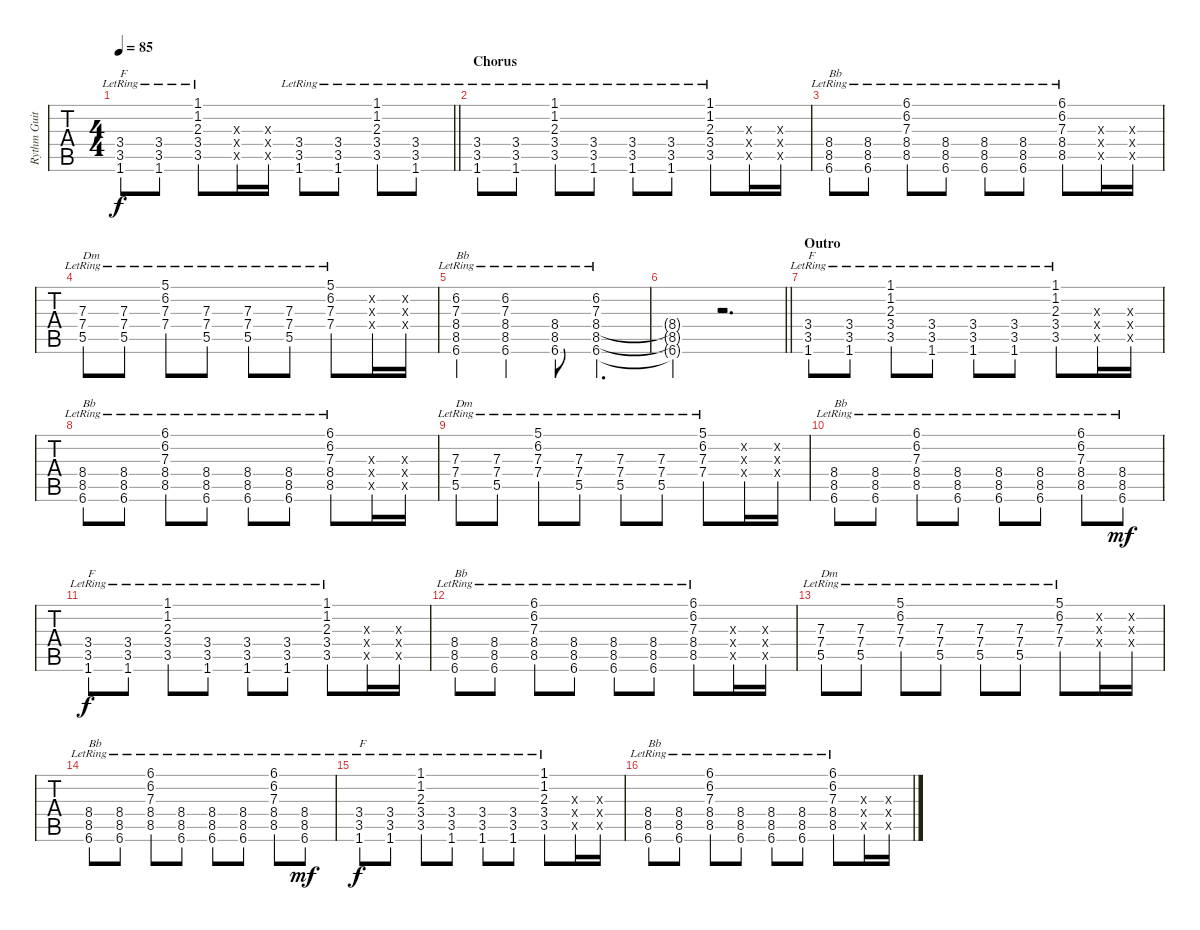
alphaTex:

\track ("Rythm Guitar" "Rythm Guit") {instrument acousticguitarsteel}
\staff {tabs}
\tuning (E4 B3 G3 D3 A2 E2) {hide}
\ts (4 4)
\tempo 85
\clef g2
\barLineRight lightlight
\ks f
(3.4{lr} 3.5{lr} 1.6{lr}).8{txt "F" dy f} (3.4{lr} 3.5{lr} 1.6{lr}).8 (1.1{lr} 1.2{lr} 2.3{lr} 3.4{lr} 3.5{lr}).8 (2.3{x} 3.4{x} 3.5{x}).16 (2.3{x} 3.4{x} 3.5{x}).16 (3.4{lr} 3.5{lr} 1.6{lr}).8 (3.4{lr} 3.5{lr} 1.6{lr}).8 (1.1{lr} 1.2{lr} 2.3{lr} 3.4{lr} 3.5{lr}).8 (3.4{lr} 3.5{lr} 1.6{lr}).8 |
\section ("" "Chorus")
(3.4{lr} 3.5{lr} 1.6{lr}).8 (3.4{lr} 3.5{lr} 1.6{lr}).8 (1.1{lr} 1.2{lr} 2.3{lr} 3.4{lr} 3.5{lr}).8 (3.4{lr} 3.5{lr} 1.6{lr}).8 (3.4{lr} 3.5{lr} 1.6{lr}).8 (3.4{lr} 3.5{lr} 1.6{lr}).8 (1.1{lr} 1.2{lr} 2.3{lr} 3.4{lr} 3.5{lr}).8 (2.3{x} 3.4{x} 3.5{x}).16 (2.3{x} 3.4{x} 3.5{x}).16 |
(8.4{lr} 8.5{lr} 6.6{lr}).8{txt "Bb"} (8.4{lr} 8.5{lr} 6.6{lr}).8 (6.1{lr} 6.2{lr} 7.3{lr} 8.4{lr} 8.5{lr}).8 (8.4{lr} 8.5{lr} 6.6{lr}).8 (8.4{lr} 8.5{lr} 6.6{lr}).8 (8.4{lr} 8.5{lr} 6.6{lr}).8 (6.1{lr} 6.2{lr} 7.3{lr} 8.4{lr} 8.5{lr}).8 (7.3{x} 8.4{x} 8.5{x}).16 (7.3{x} 8.4{x} 8.5{x}).16 |
(7.3{lr} 7.4{lr} 5.5{lr}).8{txt "Dm"} (7.3{lr} 7.4{lr} 5.5{lr}).8 (5.1{lr} 6.2{lr} 7.3{lr} 7.4{lr}).8 (7.3{lr} 7.4{lr} 5.5{lr}).8 (7.3{lr} 7.4{lr} 5.5{lr}).8 (7.3{lr} 7.4{lr} 5.5{lr}).8 (5.1{lr} 6.2{lr} 7.3{lr} 7.4{lr}).8 (6.2{x} 7.3{x} 7.4{x}).16 (6.2{x} 7.3{x} 7.4{x}).16 |
(6.2{lr} 7.3{lr} 8.4{lr} 8.5{lr} 6.6{lr}).4{txt "Bb"} (6.2{lr} 7.3{lr} 8.4{lr} 8.5{lr} 6.6{lr}).4 (8.4{lr} 8.5{lr} 6.6{lr}).8 (6.2{lr} 7.3{lr} 8.4{lr} 8.5{lr} 6.6{lr}).4{d} |
\barLineRight lightlight
(8.4{t} 8.5{t} 6.6{t}).4 r.2{d} |
\section ("" "Outro")
(3.4{lr} 3.5{lr} 1.6{lr}).8{txt "F"} (3.4{lr} 3.5{lr} 1.6{lr}).8 (1.1{lr} 1.2{lr} 2.3{lr} 3.4{lr} 3.5{lr}).8 (3.4{lr} 3.5{lr} 1.6{lr}).8 (3.4{lr} 3.5{lr} 1.6{lr}).8 (3.4{lr} 3.5{lr} 1.6{lr}).8 (1.1{lr} 1.2{lr} 2.3{lr} 3.4{lr} 3.5{lr}).8 (2.3{x} 3.4{x} 3.5{x}).16 (2.3{x} 3.4{x} 3.5{x}).16 |
(8.4{lr} 8.5{lr} 6.6{lr}).8{txt "Bb"} (8.4{lr} 8.5{lr} 6.6{lr}).8 (6.1{lr} 6.2{lr} 7.3{lr} 8.4{lr} 8.5{lr}).8 (8.4{lr} 8.5{lr} 6.6{lr}).8 (8.4{lr} 8.5{lr} 6.6{lr}).8 (8.4{lr} 8.5{lr} 6.6{lr}).8 (6.1{lr} 6.2{lr} 7.3{lr} 8.4{lr} 8.5{lr}).8 (7.3{x} 8.4{x} 8.5{x}).16 (7.3{x} 8.4{x} 8.5{x}).16 |
(7.3{lr} 7.4{lr} 5.5{lr}).8{txt "Dm"} (7.3{lr} 7.4{lr} 5.5{lr}).8 (5.1{lr} 6.2{lr} 7.3{lr} 7.4{lr}).8 (7.3{lr} 7.4{lr} 5.5{lr}).8 (7.3{lr} 7.4{lr} 5.5{lr}).8 (7.3{lr} 7.4{lr} 5.5{lr}).8 (5.1{lr} 6.2{lr} 7.3{lr} 7.4{lr}).8 (6.2{x} 7.3{x} 7.4{x}).16 (6.2{x} 7.3{x} 7.4{x}).16 |
(8.4{lr} 8.5{lr} 6.6{lr}).8{txt "Bb"} (8.4{lr} 8.5{lr} 6.6{lr}).8 (6.1{lr} 6.2{lr} 7.3{lr} 8.4{lr} 8.5{lr}).8 (8.4{lr} 8.5{lr} 6.6{lr}).8 (8.4{lr} 8.5{lr} 6.6{lr}).8 (8.4{lr} 8.5{lr} 6.6{lr}).8 (6.1{lr} 6.2{lr} 7.3{lr} 8.4{lr} 8.5{lr}).8 (8.4{lr} 8.5{lr} 6.6{lr}).8{dy mf} |
(3.4{lr} 3.5{lr} 1.6{lr}).8{txt "F" dy f} (3.4{lr} 3.5{lr} 1.6{lr}).8 (1.1{lr} 1.2{lr} 2.3{lr} 3.4{lr} 3.5{lr}).8 (3.4{lr} 3.5{lr} 1.6{lr}).8 (3.4{lr} 3.5{lr} 1.6{lr}).8 (3.4{lr} 3.5{lr} 1.6{lr}).8 (1.1{lr} 1.2{lr} 2.3{lr} 3.4{lr} 3.5{lr}).8 (2.3{x} 3.4{x} 3.5{x}).16 (2.3{x} 3.4{x} 3.5{x}).16 |
(8.4{lr} 8.5{lr} 6.6{lr}).8{txt "Bb"} (8.4{lr} 8.5{lr} 6.6{lr}).8 (6.1{lr} 6.2{lr} 7.3{lr} 8.4{lr} 8.5{lr}).8 (8.4{lr} 8.5{lr} 6.6{lr}).8 (8.4{lr} 8.5{lr} 6.6{lr}).8 (8.4{lr} 8.5{lr} 6.6{lr}).8 (6.1{lr} 6.2{lr} 7.3{lr} 8.4{lr} 8.5{lr}).8 (7.3{x} 8.4{x} 8.5{x}).16 (7.3{x} 8.4{x} 8.5{x}).16 |
(7.3{lr} 7.4{lr} 5.5{lr}).8{txt "Dm"} (7.3{lr} 7.4{lr} 5.5{lr}).8 (5.1{lr} 6.2{lr} 7.3{lr} 7.4{lr}).8 (7.3{lr} 7.4{lr} 5.5{lr}).8 (7.3{lr} 7.4{lr} 5.5{lr}).8 (7.3{lr} 7.4{lr} 5.5{lr}).8 (5.1{lr} 6.2{lr} 7.3{lr} 7.4{lr}).8 (6.2{x} 7.3{x} 7.4{x}).16 (6.2{x} 7.3{x} 7.4{x}).16 |
(8.4{lr} 8.5{lr} 6.6{lr}).8{txt "Bb"} (8.4{lr} 8.5{lr} 6.6{lr}).8 (6.1{lr} 6.2{lr} 7.3{lr} 8.4{lr} 8.5{lr}).8 (8.4{lr} 8.5{lr} 6.6{lr}).8 (8.4{lr} 8.5{lr} 6.6{lr}).8 (8.4{lr} 8.5{lr} 6.6{lr}).8 (6.1{lr} 6.2{lr} 7.3{lr} 8.4{lr} 8.5{lr}).8 (8.4{lr} 8.5{lr} 6.6{lr}).8{dy mf} |
(3.4{lr} 3.5{lr} 1.6{lr}).8{txt "F" dy f} (3.4{lr} 3.5{lr} 1.6{lr}).8 (1.1{lr} 1.2{lr} 2.3{lr} 3.4{lr} 3.5{lr}).8 (3.4{lr} 3.5{lr} 1.6{lr}).8 (3.4{lr} 3.5{lr} 1.6{lr}).8 (3.4{lr} 3.5{lr} 1.6{lr}).8 (1.1{lr} 1.2{lr} 2.3{lr} 3.4{lr} 3.5{lr}).8 (2.3{x} 3.4{x} 3.5{x}).16 (2.3{x} 3.4{x} 3.5{x}).16 |
(8.4{lr} 8.5{lr} 6.6{lr}).8{txt "Bb"} (8.4{lr} 8.5{lr} 6.6{lr}).8 (6.1{lr} 6.2{lr} 7.3{lr} 8.4{lr} 8.5{lr}).8 (8.4{lr} 8.5{lr} 6.6{lr}).8 (8.4{lr} 8.5{lr} 6.6{lr}).8 (8.4{lr} 8.5{lr} 6.6{lr}).8 (6.1{lr} 6.2{lr} 7.3{lr} 8.4{lr} 8.5{lr}).8 (7.3{x} 8.4{x} 8.5{x}).16 (7.3{x} 8.4{x} 8.5{x}).16
